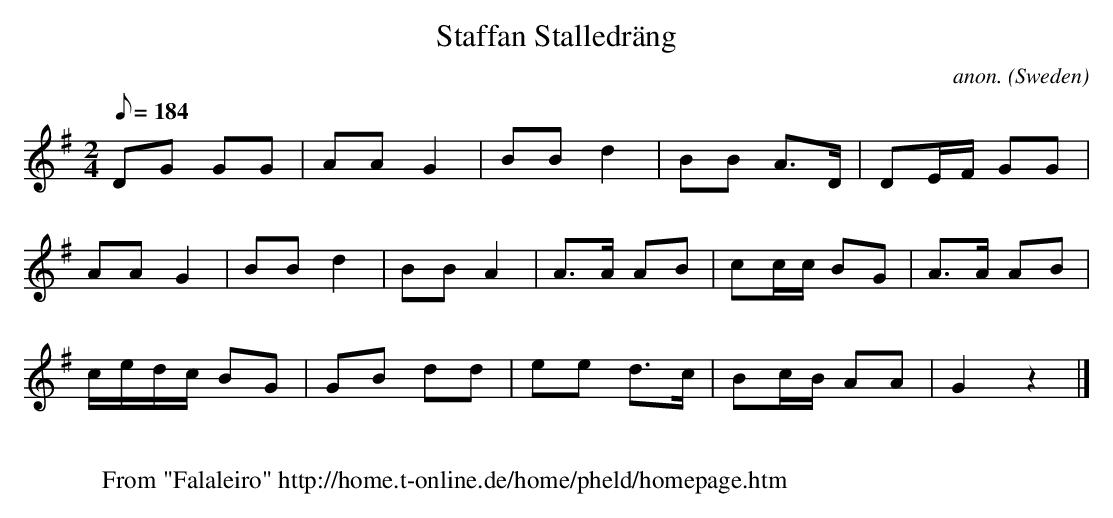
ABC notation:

X:1
T:Staffan Stalledr\"ang
M:2/4
L:1/8
Q:184
C:anon.
O:Sweden
K:G
DG GG|AAG2|BBd2|BB A>D|DE/F/ GG|
AAG2|BBd2|BBA2|A>A AB|cc/c/ BG|A>A AB|
c/e/d/c/ BG|GB dd|ee d>c|Bc/B/ AA|G2 z2|]
W:
W: From "Falaleiro" http://home.t-online.de/home/pheld/homepage.htm
